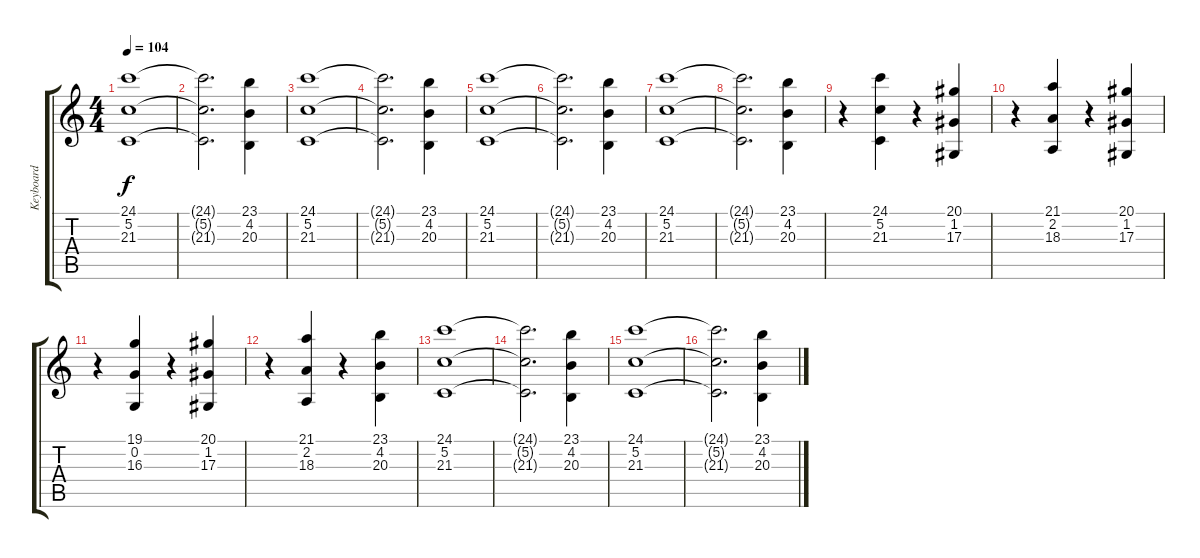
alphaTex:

\track ("Keyboard" "Keyboard") {instrument churchorgan}
\staff {score tabs}
\tuning (C4 G3 Eb3 Bb2 F2 C2) {hide}
\ts (4 4)
\tempo 104
\clef g2
\ks c
(24.1 5.2 21.3).1{dy f} |
(24.1{t} 5.2{t} 21.3{t}).2{d} (23.1 4.2 20.3).4 |
(24.1 5.2 21.3).1 |
(24.1{t} 5.2{t} 21.3{t}).2{d} (23.1 4.2 20.3).4 |
(24.1 5.2 21.3).1 |
(24.1{t} 5.2{t} 21.3{t}).2{d} (23.1 4.2 20.3).4 |
(24.1 5.2 21.3).1 |
(24.1{t} 5.2{t} 21.3{t}).2{d} (23.1 4.2 20.3).4 |
r.4 (24.1 5.2 21.3).4 r.4 (20.1 1.2 17.3).4 |
r.4 (21.1 2.2 18.3).4 r.4 (20.1 1.2 17.3).4 |
r.4 (19.1 0.2 16.3).4 r.4 (20.1 1.2 17.3).4 |
r.4 (21.1 2.2 18.3).4 r.4 (23.1 4.2 20.3).4 |
(24.1 5.2 21.3).1 |
(24.1{t} 5.2{t} 21.3{t}).2{d} (23.1 4.2 20.3).4 |
(24.1 5.2 21.3).1 |
(24.1{t} 5.2{t} 21.3{t}).2{d} (23.1 4.2 20.3).4
